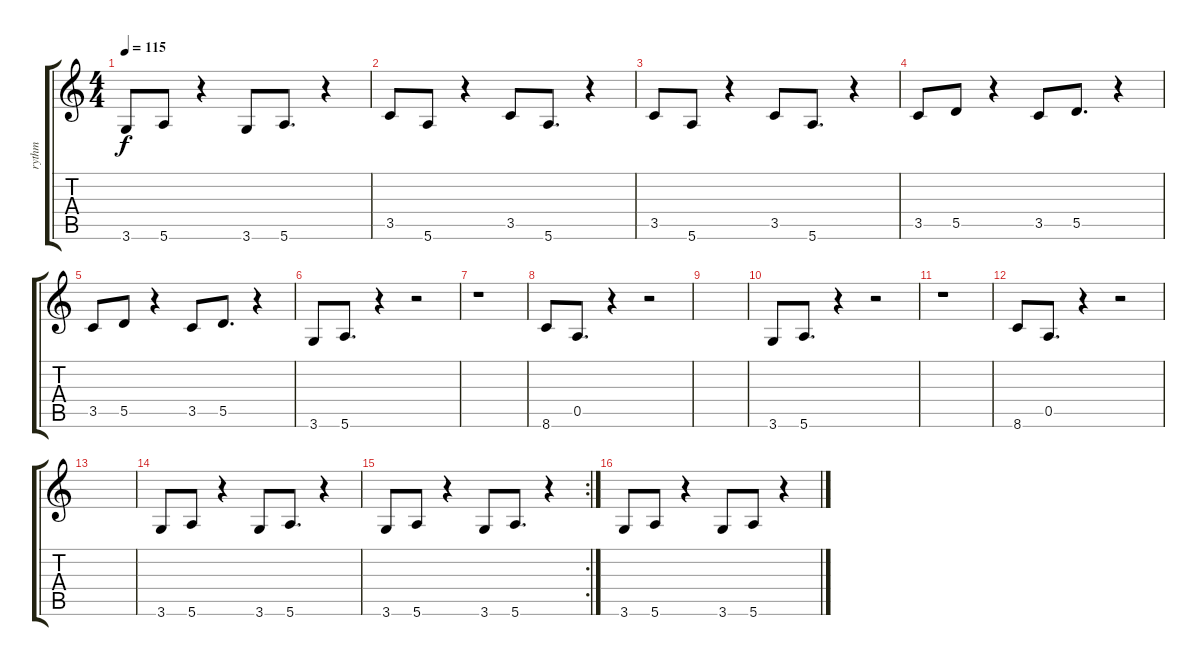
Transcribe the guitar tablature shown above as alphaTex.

\track ("rythm" "rythm") {instrument distortionguitar}
\staff {score tabs}
\tuning (E4 B3 G3 D3 A2 E2) {hide}
\ts (4 4)
\tempo 115
\clef g2
\ks c
3.6.8{dy f} 5.6.8 r.4 3.6.8 5.6.8{d} r.4 |
3.5.8 5.6.8 r.4 3.5.8 5.6.8{d} r.4 |
3.5.8 5.6.8 r.4 3.5.8 5.6.8{d} r.4 |
3.5.8 5.5.8 r.4 3.5.8 5.5.8{d} r.4 |
3.5.8 5.5.8 r.4 3.5.8 5.5.8{d} r.4 |
3.6.8 5.6.8{d} r.4 r.2 |
r.1 |
8.6.8 0.5.8{d} r.4 r.2 |
|
3.6.8 5.6.8{d} r.4 r.2 |
r.1 |
8.6.8 0.5.8{d} r.4 r.2 |
|
3.6.8 5.6.8 r.4 3.6.8 5.6.8{d} r.4 |
\rc 2
3.6.8 5.6.8 r.4 3.6.8 5.6.8{d} r.4 |
3.6.8 5.6.8 r.4 3.6.8 5.6.8 r.4
